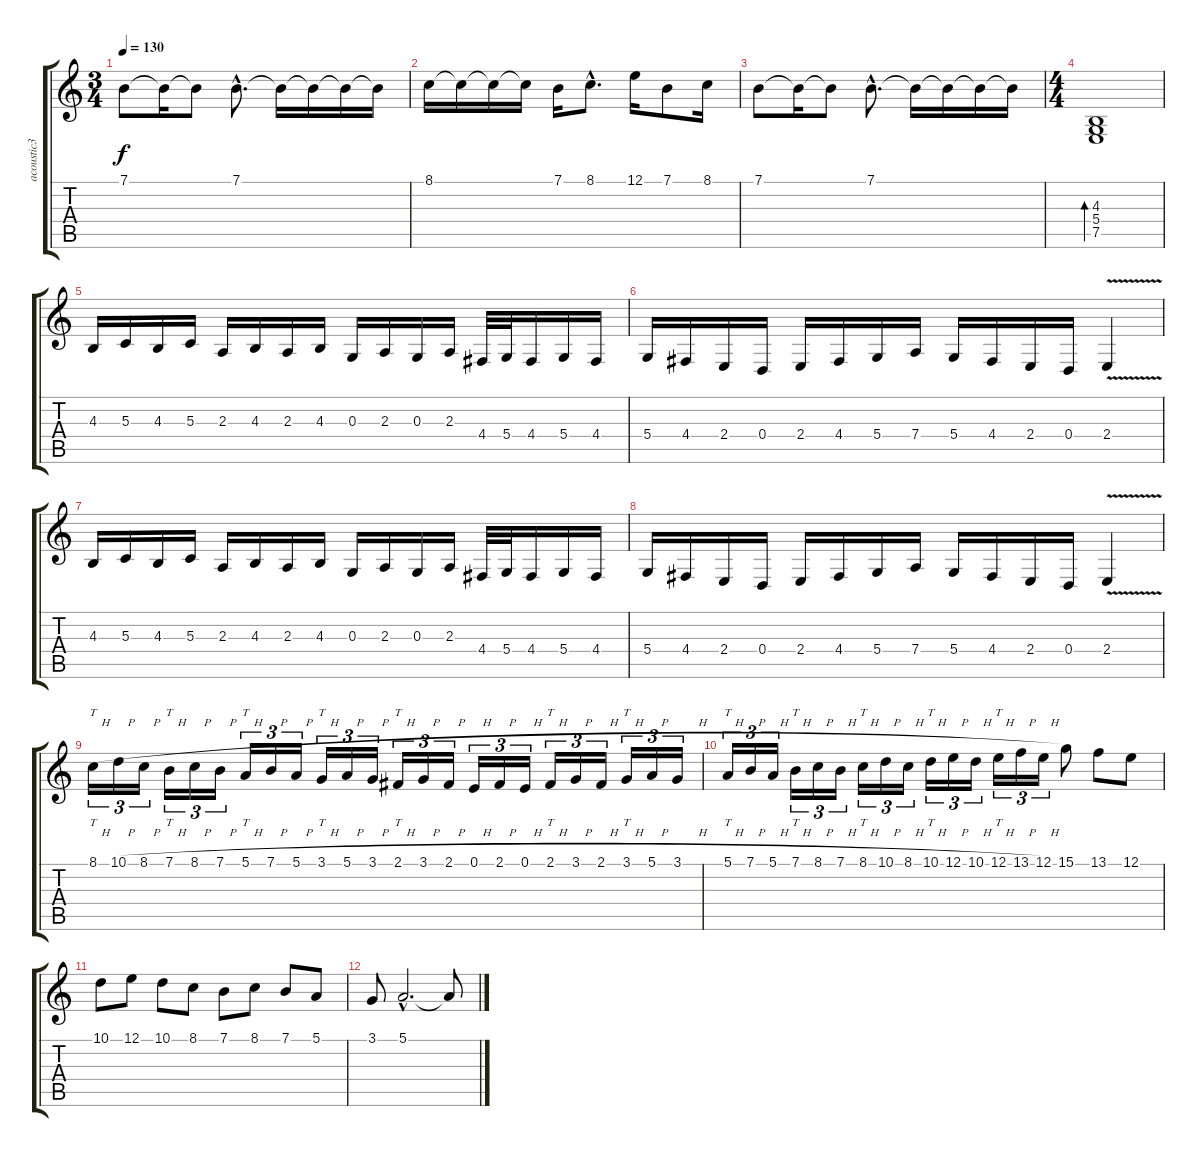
\track ("acoustic3" "acoustic3") {instrument acousticgrandpiano}
\staff {score tabs}
\tuning (E4 B3 G3 D3 A2 E2) {hide}
\ts (3 4)
\tempo 130
\clef g2
\ks c
7.1.8{dy f} 7.1{t}.16 7.1{t}.8 7.1{hac}.8{d} 7.1{t}.16 7.1{t}.16 7.1{t}.16 7.1{t}.16 |
8.1.16 8.1{t}.16 8.1{t}.16 8.1{t}.16 7.1.16 8.1{hac}.8{d} 12.1.16 7.1.8 8.1.16 |
7.1.8 7.1{t}.16 7.1{t}.8 7.1{hac}.8{d} 7.1{t}.16 7.1{t}.16 7.1{t}.16 7.1{t}.16 |
\ts (4 4)
(4.3 5.4 7.5).1{bd 480} |
4.3.16 5.3.16 4.3.16 5.3.16 2.3.16 4.3.16 2.3.16 4.3.16 0.3.16 2.3.16 0.3.16 2.3.16 4.4.32 5.4.32 4.4.16 5.4.16 4.4.16 |
5.4.16 4.4.16 2.4.16 0.4.16 2.4.16 4.4.16 5.4.16 7.4.16 5.4.16 4.4.16 2.4.16 0.4.16 2.4{v}.4 |
4.3.16 5.3.16 4.3.16 5.3.16 2.3.16 4.3.16 2.3.16 4.3.16 0.3.16 2.3.16 0.3.16 2.3.16 4.4.32 5.4.32 4.4.16 5.4.16 4.4.16 |
5.4.16 4.4.16 2.4.16 0.4.16 2.4.16 4.4.16 5.4.16 7.4.16 5.4.16 4.4.16 2.4.16 0.4.16 2.4{v}.4 |
8.1{h}.16{tt tu (3 2)} 10.1{h}.16{tu (3 2)} 8.1{h}.16{tu (3 2)} 7.1{h}.16{tt tu (3 2)} 8.1{h}.16{tu (3 2)} 7.1{h}.16{tu (3 2)} 5.1{h}.16{tt tu (3 2)} 7.1{h}.16{tu (3 2)} 5.1{h}.16{tu (3 2)} 3.1{h}.16{tt tu (3 2)} 5.1{h}.16{tu (3 2)} 3.1{h}.16{tu (3 2)} 2.1{h}.16{tt tu (3 2)} 3.1{h}.16{tu (3 2)} 2.1{h}.16{tu (3 2)} 0.1{h}.16{tu (3 2)} 2.1{h}.16{tu (3 2)} 0.1{h}.16{tu (3 2)} 2.1{h}.16{tt tu (3 2)} 3.1{h}.16{tu (3 2)} 2.1{h}.16{tu (3 2)} 3.1{h}.16{tt tu (3 2)} 5.1{h}.16{tu (3 2)} 3.1{h}.16{tu (3 2)} |
5.1{h}.16{tt tu (3 2)} 7.1{h}.16{tu (3 2)} 5.1{h}.16{tu (3 2)} 7.1{h}.16{tt tu (3 2)} 8.1{h}.16{tu (3 2)} 7.1{h}.16{tu (3 2)} 8.1{h}.16{tt tu (3 2)} 10.1{h}.16{tu (3 2)} 8.1{h}.16{tu (3 2)} 10.1{h}.16{tt tu (3 2)} 12.1{h}.16{tu (3 2)} 10.1{h}.16{tu (3 2)} 12.1{h}.16{tt tu (3 2)} 13.1{h}.16{tu (3 2)} 12.1{h}.16{tu (3 2)} 15.1.8 13.1.8 12.1.8 |
10.1.8 12.1.8 10.1.8 8.1.8 7.1.8 8.1.8 7.1.8 5.1.8 |
3.1.8 5.1{hac}.2{d} 5.1{t}.8
